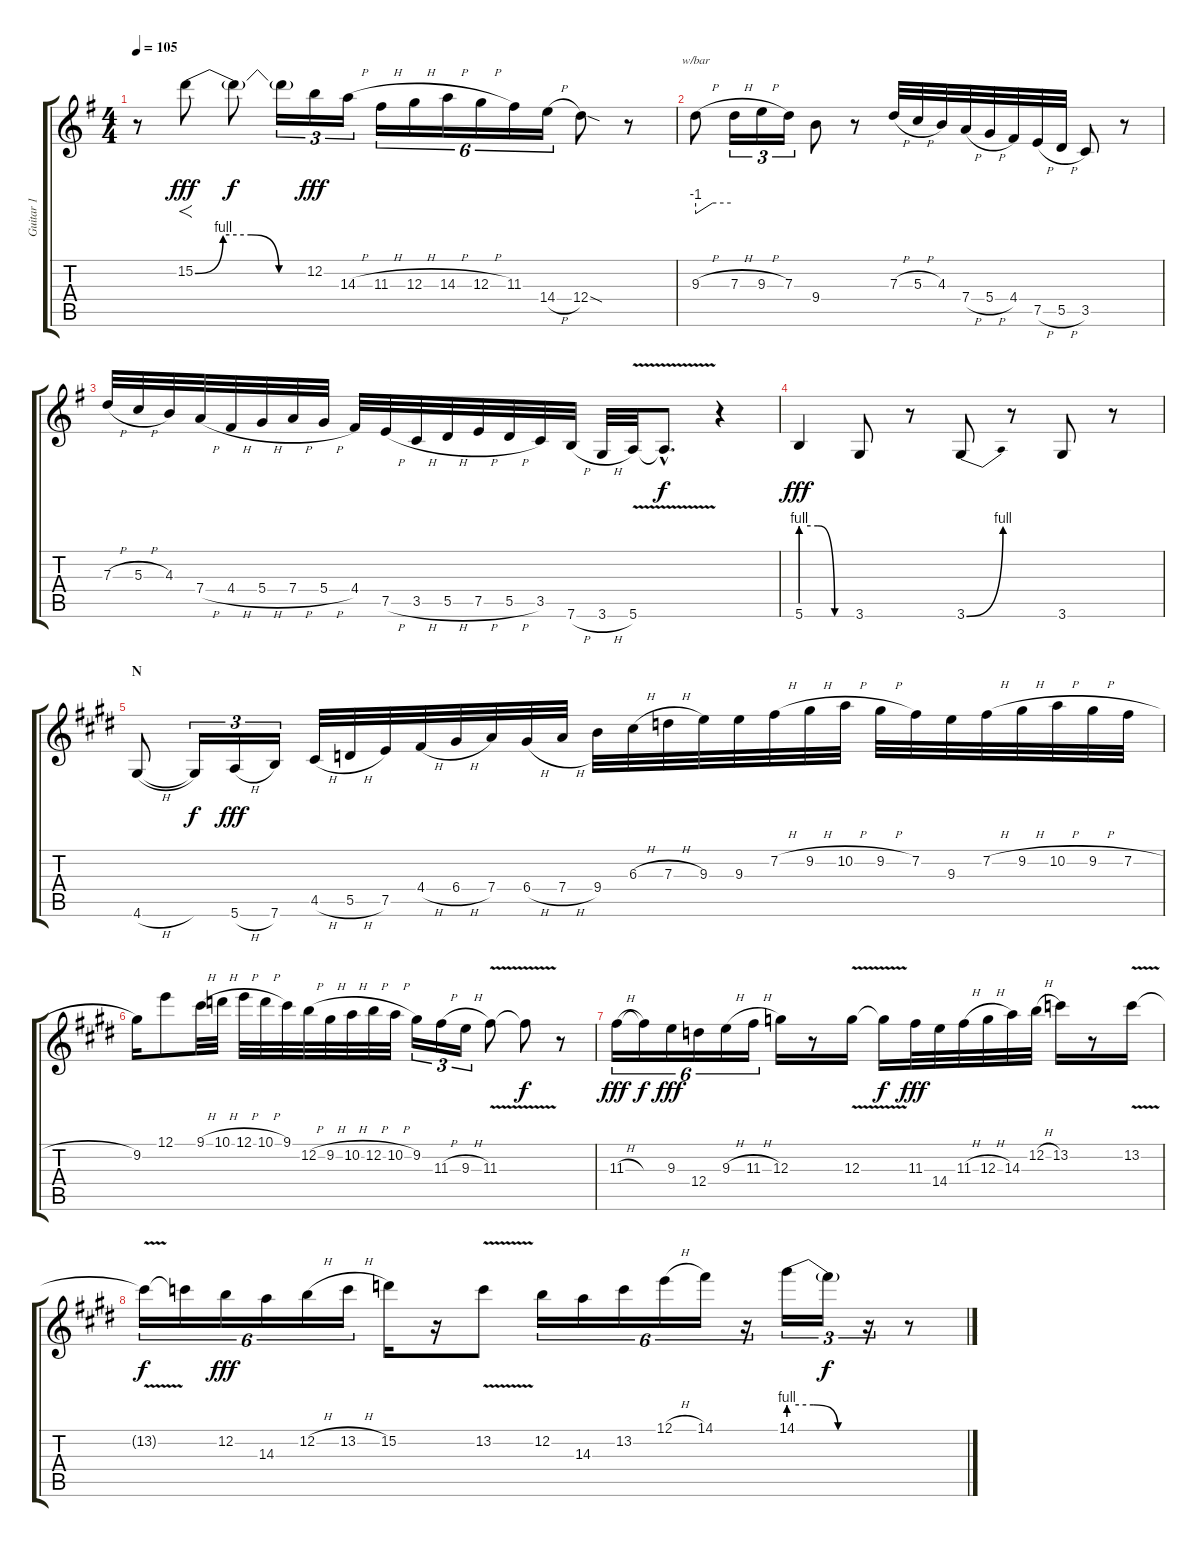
\track ("Guitar 1" "Guitar 1") {instrument distortionguitar}
\staff {score tabs}
\tuning (E4 B3 G3 D3 A2 E2) {hide}
\ts (4 4)
\tempo 105
\clef g2
\ks g
r.8{dy fff} 15.2{be (custom 0 0 15 4 30 4 45 0 60 0)}.8{f} 15.2{t}.8{dy f} 15.2{t}.16{tu (3 2)} 12.2.16{tu (3 2) dy fff} 14.3{h}.16{tu (3 2)} 11.3{h}.16{tu (6 4)} 12.3{h}.16{tu (6 4)} 14.3{h}.16{tu (6 4)} 12.3{h}.16{tu (6 4)} 11.3.16{tu (6 4)} 14.4{h}.16{tu (6 4)} 12.4{sod}.8 r.8 |
9.3{h}.8{tbe (custom default 0 -4 29 0 60 0)} 7.3{h}.16{tu (3 2)} 9.3{h}.16{tu (3 2)} 7.3.16{tu (3 2)} 9.4.8 r.8 7.3{h}.32 5.3{h}.32 4.3.32 7.4{h}.32 5.4{h}.32 4.4.32 7.5{h}.32 5.5{h}.32 3.5.8 r.8 |
7.3{h}.32 5.3{h}.32 4.3.32 7.4{h}.32 4.4{h}.32 5.4{h}.32 7.4{h}.32 5.4{h}.32 4.4.32 7.5{h}.32 3.5{h}.32 5.5{h}.32 7.5{h}.32 5.5{h}.32 3.5.32 7.6{h}.32 3.6{h}.32 5.6{v}.32 5.6{hac t}.8{d dy f} r.4 |
5.6{be (custom 0 4 20 4 40 0 60 0)}.4{dy fff} 3.6.8 r.8 3.6{be (bend 0 0 60 4)}.8 r.8 3.6.8 r.8 |
\section ("" "N")
\ks e
4.6{h}.8 4.6{t}.16{tu (3 2) dy f} 5.6{h}.16{tu (3 2) dy fff} 7.6.16{tu (3 2)} 4.5{h}.32 5.5{h}.32 7.5.32 4.4{h}.32 6.4{h}.32 7.4.32 6.4{h}.32 7.4{h}.32 9.4.32 6.3{h}.32 7.3{h}.32 9.3.32 9.3.32 7.2{h}.32 9.2{h}.32 10.2{h}.32 9.2{h}.32 7.2.32 9.3.32 7.2{h}.32 9.2{h}.32 10.2{h}.32 9.2{h}.32 7.2{h}.32 |
9.2.16 12.1.8 9.1{h}.32 10.1{h}.32 12.1{h}.32 10.1{h}.32 9.1.32 12.2{h}.32 9.2{h}.32 10.2{h}.32 12.2{h}.32 10.2{h}.32 9.2.16{tu (3 2)} 11.3{h}.16{tu (3 2)} 9.3{h}.16{tu (3 2)} 11.3{v}.8 11.3{t}.8{dy f} r.8 |
11.3{h}.16{tu (6 4) dy fff} 11.3{t}.16{tu (6 4) dy f} 9.3.16{tu (6 4) dy fff} 12.4.16{tu (6 4)} 9.3{h}.16{tu (6 4)} 11.3{h}.16{tu (6 4)} 12.3.16 r.8 12.3{v}.16 12.3{t}.16{dy f} 11.3.32{dy fff} 14.4.32 11.3{h}.32 12.3{h}.32 14.3.32 12.2{h}.32 13.2.16 r.8 13.2{v}.16 |
13.2{t}.16{tu (6 4) dy f} 13.2{t}.16{tu (6 4)} 12.2.16{tu (6 4) dy fff} 14.3.16{tu (6 4)} 12.2{h}.16{tu (6 4)} 13.2{h}.16{tu (6 4)} 15.2.16 r.16 13.2{v}.8 12.2.16{tu (6 4)} 14.3.16{tu (6 4)} 13.2.16{tu (6 4)} 12.1{h}.16{tu (6 4)} 14.1.16{tu (6 4)} r.16{tu (6 4)} 14.1{be (custom 0 4 20 4 40 0 60 0)}.16{tu (3 2)} 14.1{t}.16{tu (3 2) dy f} r.16{tu (3 2)} r.8
